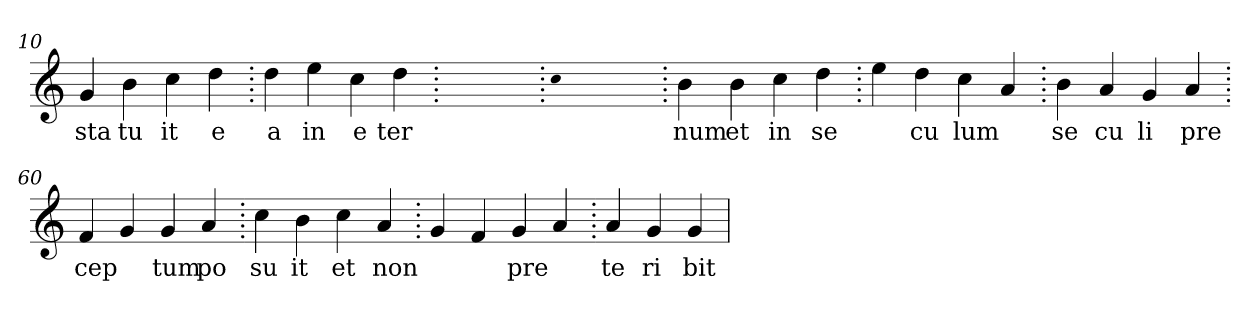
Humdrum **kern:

**kern	**text
*part1	*part1
*staff1	*staff1
*clefG2	*
=10.	=10.
4g	sta
4b	tu
4cc	it
4dd	e
=20.	=20.
4dd	a
4ee	in
4cc	e
4dd	ter
=30.	=30.
1ryy	.
=30.	=30.
qqcc	.
1ryy	.
=30.	=30.
4b	num
4b	et
4cc	in
4dd	se
=40.	=40.
4ee	.
4dd	cu
4cc	lum
4a	.
=50.	=50.
4b	se
4a	cu
4g	li
4a	pre
=60.	=60.
4f	cep
4g	.
4g	tum
4a	po
=70.	=70.
4cc	su
4b	it
4cc	et
4a	non
=80.	=80.
4g	.
4f	.
4g	pre
4a	.
=90.	=90.
4a	te
4g	ri
4g	bit
=	=
*-	*-
